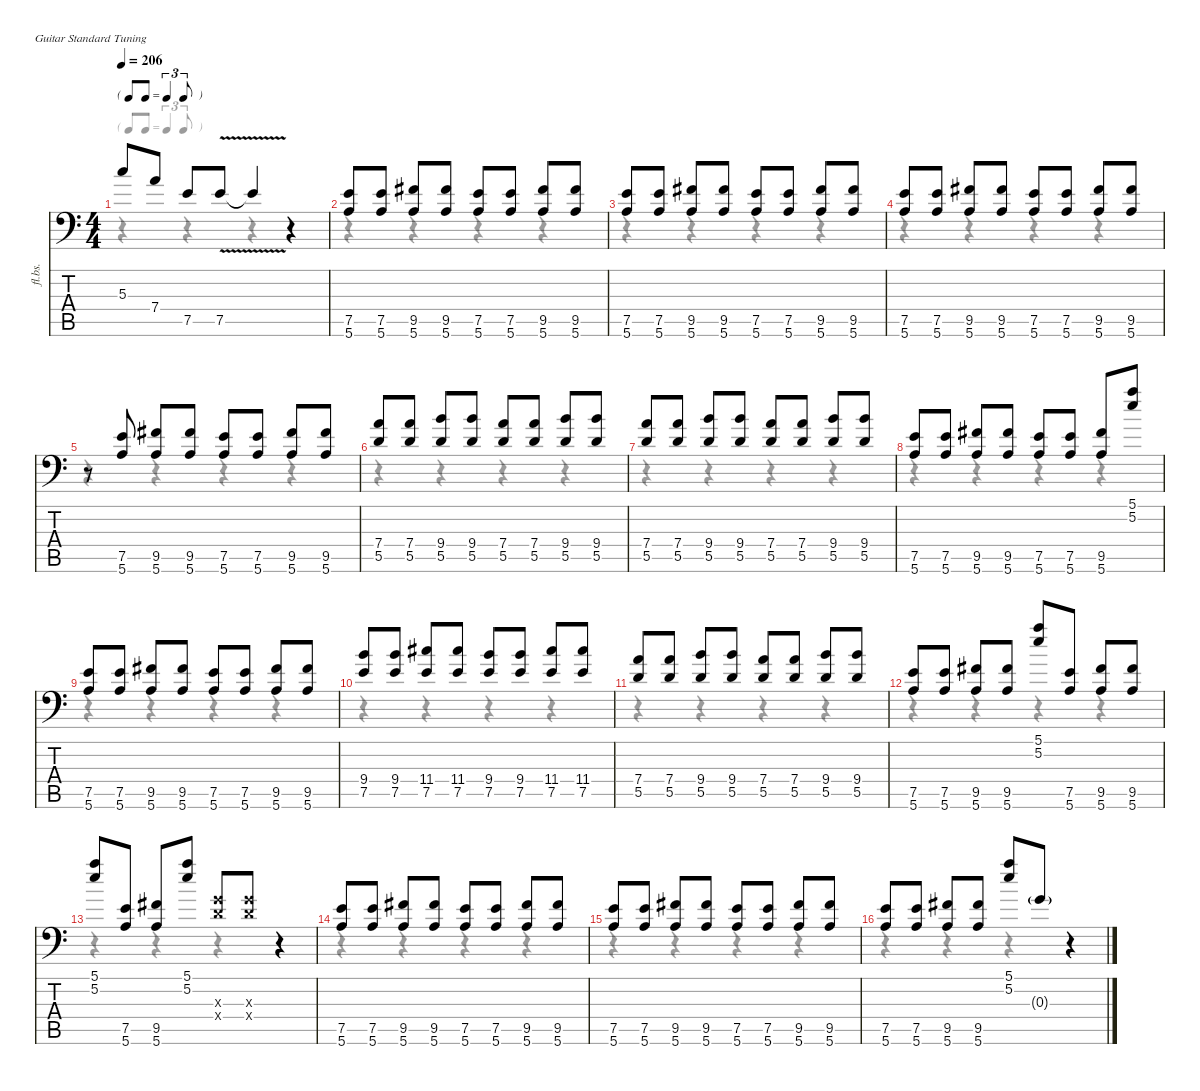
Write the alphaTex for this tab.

\defaultSystemsLayout 4
\hideDynamics
\bracketExtendMode nobrackets
\otherSystemsTrackNameOrientation horizontal
\track ("Overdub" "fl.bs.") {instrument fretlessbass}
\staff {score tabs}
\tuning (E4 B3 G3 D3 A2 E2)
\voice
\ts (4 4)
\tf triplet8th
\tempo 206
\clef f4
\ks c
5.3.8{dy f} 7.4.8 7.5.8 7.5{v}.8 7.5{v t}.4 r.4 |
(7.5 5.6).8 (7.5 5.6).8 (9.5{acc #} 5.6).8 (9.5{acc #} 5.6).8 (7.5 5.6).8 (7.5 5.6).8 (9.5{acc #} 5.6).8 (9.5{acc #} 5.6).8 |
(7.5 5.6).8 (7.5 5.6).8 (9.5{acc #} 5.6).8 (9.5{acc #} 5.6).8 (7.5 5.6).8 (7.5 5.6).8 (9.5{acc #} 5.6).8 (9.5{acc #} 5.6).8 |
(7.5 5.6).8 (7.5 5.6).8 (9.5{acc #} 5.6).8 (9.5{acc #} 5.6).8 (7.5 5.6).8 (7.5 5.6).8 (9.5{acc #} 5.6).8 (9.5{acc #} 5.6).8 |
r.8 (7.5 5.6).8 (9.5{acc #} 5.6).8 (9.5{acc #} 5.6).8 (7.5 5.6).8 (7.5 5.6).8 (9.5{acc #} 5.6).8 (9.5{acc #} 5.6).8 |
(7.4 5.5).8 (7.4 5.5).8 (9.4 5.5).8 (9.4 5.5).8 (7.4 5.5).8 (7.4 5.5).8 (9.4 5.5).8 (9.4 5.5).8 |
(7.4 5.5).8 (7.4 5.5).8 (9.4 5.5).8 (9.4 5.5).8 (7.4 5.5).8 (7.4 5.5).8 (9.4 5.5).8 (9.4 5.5).8 |
(7.5 5.6).8 (7.5 5.6).8 (9.5{acc #} 5.6).8 (9.5{acc #} 5.6).8 (7.5 5.6).8 (7.5 5.6).8 (9.5{acc #} 5.6).8 (5.1 5.2).8 |
(7.5 5.6).8 (7.5 5.6).8 (9.5{acc #} 5.6).8 (9.5{acc #} 5.6).8 (7.5 5.6).8 (7.5 5.6).8 (9.5{acc #} 5.6).8 (9.5{acc #} 5.6).8 |
(9.4 7.5).8 (9.4 7.5).8 (11.4{acc #} 7.5).8 (11.4{acc #} 7.5).8 (9.4 7.5).8 (9.4 7.5).8 (11.4{acc #} 7.5).8 (11.4{acc #} 7.5).8 |
(7.4 5.5).8 (7.4 5.5).8 (9.4 5.5).8 (9.4 5.5).8 (7.4 5.5).8 (7.4 5.5).8 (9.4 5.5).8 (9.4 5.5).8 |
(7.5 5.6).8 (7.5 5.6).8 (9.5{acc #} 5.6).8 (9.5{acc #} 5.6).8 (5.1 5.2).8 (7.5 5.6).8 (9.5{acc #} 5.6).8 (9.5{acc #} 5.6).8 |
(5.1 5.2).8 (7.5 5.6).8 (9.5{acc #} 5.6).8 (5.1 5.2).8 (0.3{x} 0.4{x}).8 (0.3{x} 0.4{x}).8 r.4 |
(7.5 5.6).8 (7.5 5.6).8 (9.5{acc #} 5.6).8 (9.5{acc #} 5.6).8 (7.5 5.6).8 (7.5 5.6).8 (9.5{acc #} 5.6).8 (9.5{acc #} 5.6).8 |
(7.5 5.6).8 (7.5 5.6).8 (9.5{acc #} 5.6).8 (9.5{acc #} 5.6).8 (7.5 5.6).8 (7.5 5.6).8 (9.5{acc #} 5.6).8 (9.5{acc #} 5.6).8 |
(7.5 5.6).8 (7.5 5.6).8 (9.5{acc #} 5.6).8 (9.5{acc #} 5.6).8 (5.1 5.2).8 0.3{g}.8{dy mf} r.4
\voice
\clef f4
\ottava regular
\simile none
\ks c
r.4{dy mf} r.4 r.4 r.4 |
r.4 r.4 r.4 r.4 |
r.4 r.4 r.4 r.4 |
r.4 r.4 r.4 r.4 |
r.4 r.4 r.4 r.4 |
r.4 r.4 r.4 r.4 |
r.4 r.4 r.4 r.4 |
r.4 r.4 r.4 r.4 |
r.4 r.4 r.4 r.4 |
r.4 r.4 r.4 r.4 |
r.4 r.4 r.4 r.4 |
r.4 r.4 r.4 r.4 |
r.4 r.4 r.4 r.4 |
r.4 r.4 r.4 r.4 |
r.4 r.4 r.4 r.4 |
r.4 r.4 r.4 r.4
